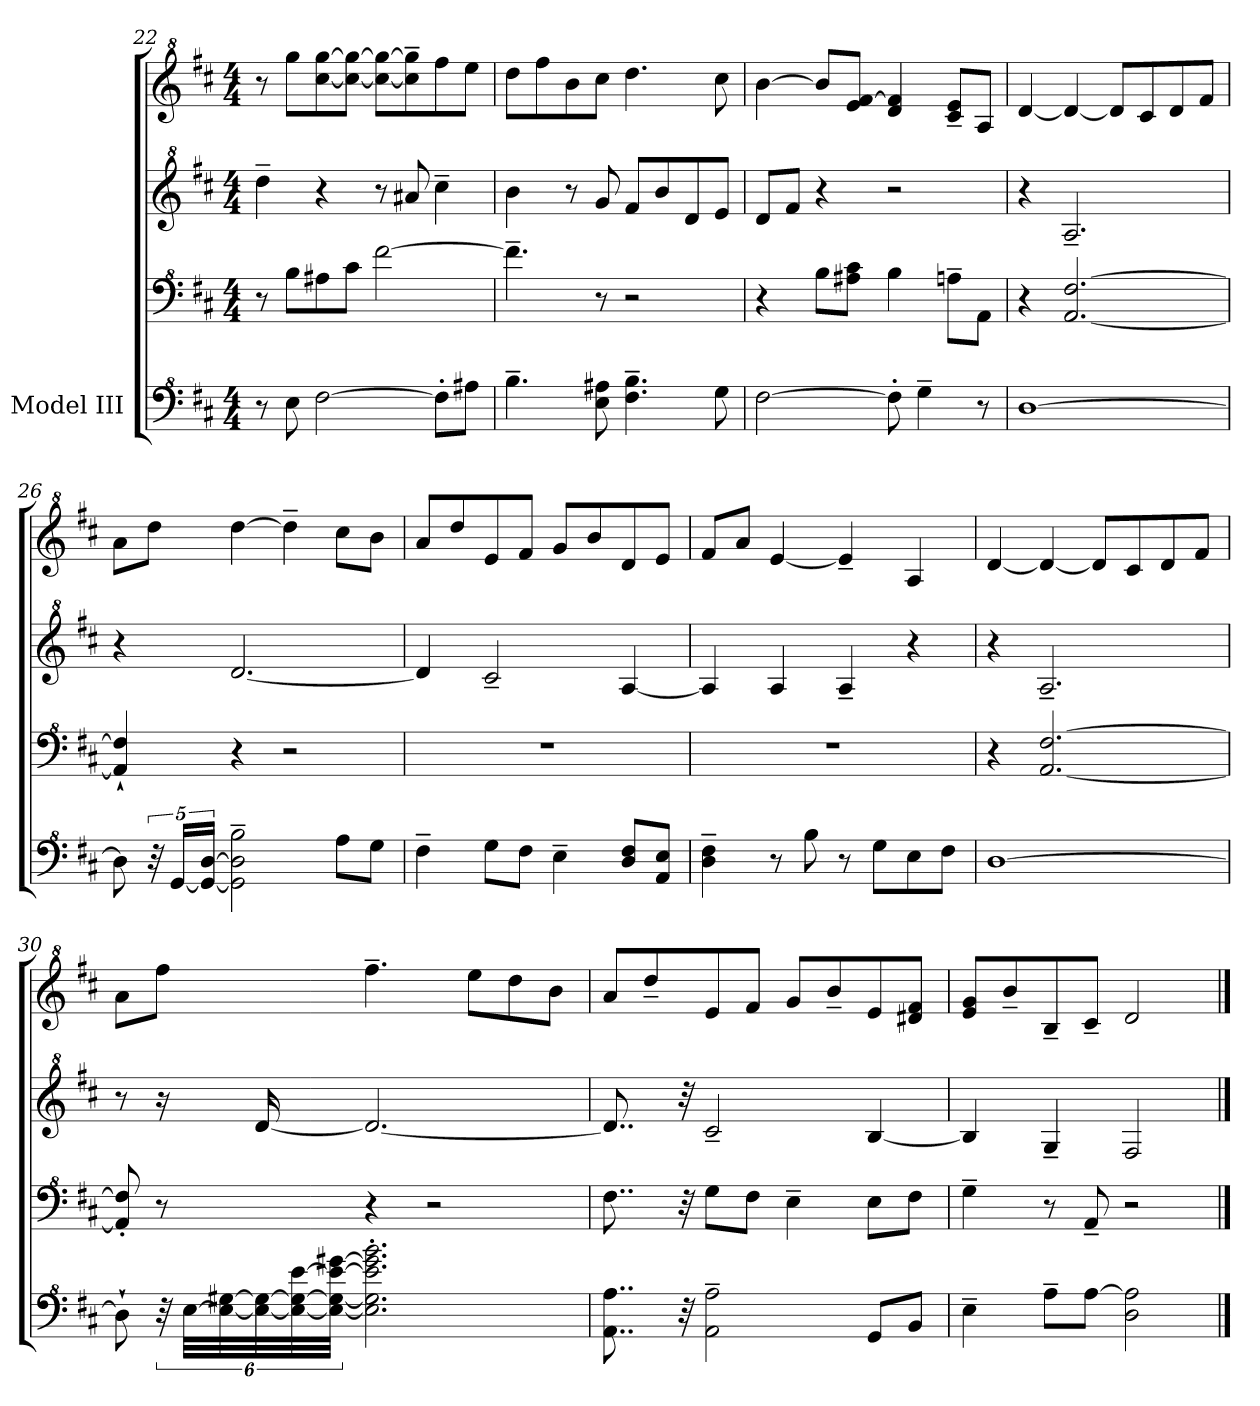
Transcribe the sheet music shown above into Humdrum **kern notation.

**kern	**kern	**kern	**kern
*part1	*part1	*part1	*part1
*staff4	*staff3	*staff2	*staff1
*I"Model III	*	*	*
!!LO:PB:g=z
*clefF^4	*clefF^4	*clefG^2	*clefG^2
*k[f#c#]	*k[f#c#]	*k[f#c#]	*k[f#c#]
*M4/4	*M4/4	*M4/4	*M4/4
*MM76	*MM76	*MM76	*MM76
=22	=22	=22	=22
8r	8r	4ddd~\	8r
8e\	8b\L	.	8ggg\L
*	*	*	*MM72
[2f#\	8a#X\	4r	[8ccc#\ [8ggg\
*	*	*	*MM76
.	8cc#\J	.	8ccc#\_ 8ggg\_J
*	*	*	*MM78
.	[2ff#\	8r	8ccc#\_ 8ggg\_L
.	.	8aa#X/	8ccc#\]~ 8ggg\]~
*	*	*	*MM80
8f#'\L]	.	4ccc#~\	8fff#\
8a#X\J	.	.	8eee\J
=23	=23	=23	=23
4.b~\	4.ff#~\]	4bb\	8ddd\L
*	*	*	*MM84
.	.	.	8fff#\
.	.	8r	8bb\
8e\ 8a#X\	8r	8gg/	8ccc#\J
4.f#\~ 4.b\~	2r	8ff#/L	4.ddd\
.	.	8bb/	.
.	.	8dd/	.
8g\	.	8ee/J	8ccc#\
=24	=24	=24	=24
*	*	*	*MM80
[2f#\	4r	8dd/L	[4bb\
.	.	8ff#/J	.
*	*	*	*MM74
.	8b\L	4r	8bb/L]
.	8a#X\ 8cc#\J	.	8ee/ [8ff#/J
*	*	*	*MM66
8f#'\]	4b\	2r	4dd/ 4ff#/]
4g~\	.	.	.
*	*	*	*MM50
.	8an~\L	.	8cc#/~ 8ee/~L
*	*	*	*MM44
8r	8A\J	.	8a/J
=25	=25	=25	=25
*	*	*	*MM60
[1d	4r	4r	[4dd/
*	*	*	*MM80
.	[2.A/ [2.f#/	2.a~/	4dd/_
.	.	.	8dd/L]
.	.	.	8cc#/
.	.	.	8dd/
.	.	.	8ff#/J
!!LO:LB:g=z
=26	=26	=26	=26
*	*	*	*MM72
8d\]	4A/]` 4f#/]`	4r	8aa\L
40r	.	.	8ddd\J
[20G/LL	.	.	.
20G/_ [20d/JJ	.	.	.
*	*	*	*MM68
2G\]~ 2d\]~ 2b\~	4r	[2.dd/	[4ddd\
.	2r	.	4ddd~\]
*	*	*	*MM76
8a\L	.	.	8ccc#\L
8g\J	.	.	8bb\J
=27	=27	=27	=27
*	*	*	*MM80
4f#~\	1r	4dd/]	8aa/L
.	.	.	8ddd/
8g\L	.	2cc#~/	8ee/
8f#\J	.	.	8ff#/J
4e~\	.	.	8gg/L
.	.	.	8bb/
*	*	*	*MM78
8d/ 8f#/L	.	[4a/	8dd/
8A/ 8e/J	.	.	8ee/J
=28	=28	=28	=28
*	*	*	*MM75
4d\~ 4f#\~	1r	4a/]	8ff#/L
.	.	.	8aa/J
*	*	*	*MM73
8r	.	4a/	[4ee/
8b\	.	.	.
*	*	*	*MM66
8r	.	4a~/	4ee~/]
8g\L	.	.	.
*	*	*	*MM62
8e\	.	4r	4a/
8f#\J	.	.	.
=29	=29	=29	=29
*	*	*	*MM60
[1d	4r	4r	[4dd/
*	*	*	*MM72
.	[2.A/ [2.f#/	2.a~/	4dd/_
*	*	*	*MM80
.	.	.	8dd/L]
.	.	.	8cc#/
.	.	.	8dd/
.	.	.	8ff#/J
!!LO:LB:g=z
=30	=30	=30	=30
*	*	*	*MM66
8d`\]	8A/]' 8f#/]'	8r	8aa\L
*	*	*	*MM60
48r	8r	16r	8fff#\J
[48e\LLL	.	.	.
48e\_ [48g#X\	.	.	.
48e\_ 48g#\_	.	[16dd/	.
48e\_ 48g#\_ [48ee\	.	.	.
48e\_ 48g#\_ 48ee\_ [48gg#X\JJJ	.	.	.
*	*	*	*MM57
2.e\]' 2.g#\]' 2.ee\]' 2.gg#\]' 2.bb\'	4r	2.dd/_	4.fff#~\
.	2r	.	.
*	*	*	*MM72
.	.	.	8eee\L
*	*	*	*MM80
.	.	.	8ddd\
.	.	.	8bb\J
=31	=31	=31	=31
8..A\ 8..a\	8..f#\	8..dd/]	8aa/L
.	.	.	8ddd~/
32r	32r	32r	.
*	*	*	*MM77
2A\~ 2a\~	8g\L	2cc#~/	8ee/
.	8f#\J	.	8ff#/J
*	*	*	*MM75
.	4e~\	.	8gg/L
.	.	.	8bb~/
*	*	*	*MM70
8G/L	8e\L	[4b/	8ee/
8B/J	8f#\J	.	8dd#X/ 8ff#/J
=32	=32	=32	=32
*	*	*	*MM62
4e~\	4g~\	4b/]	8ee/ 8gg/L
*	*	*	*MM55
.	.	.	8bb~/
*	*	*	*MM42
8a~\L	8r	4g~/	8b~/
*	*	*	*MM30
[8a\J	8A~/	.	8cc#~/J
2d\ 2a\]	2r	2f#/	2dd/
==	==	==	==
*-	*-	*-	*-
